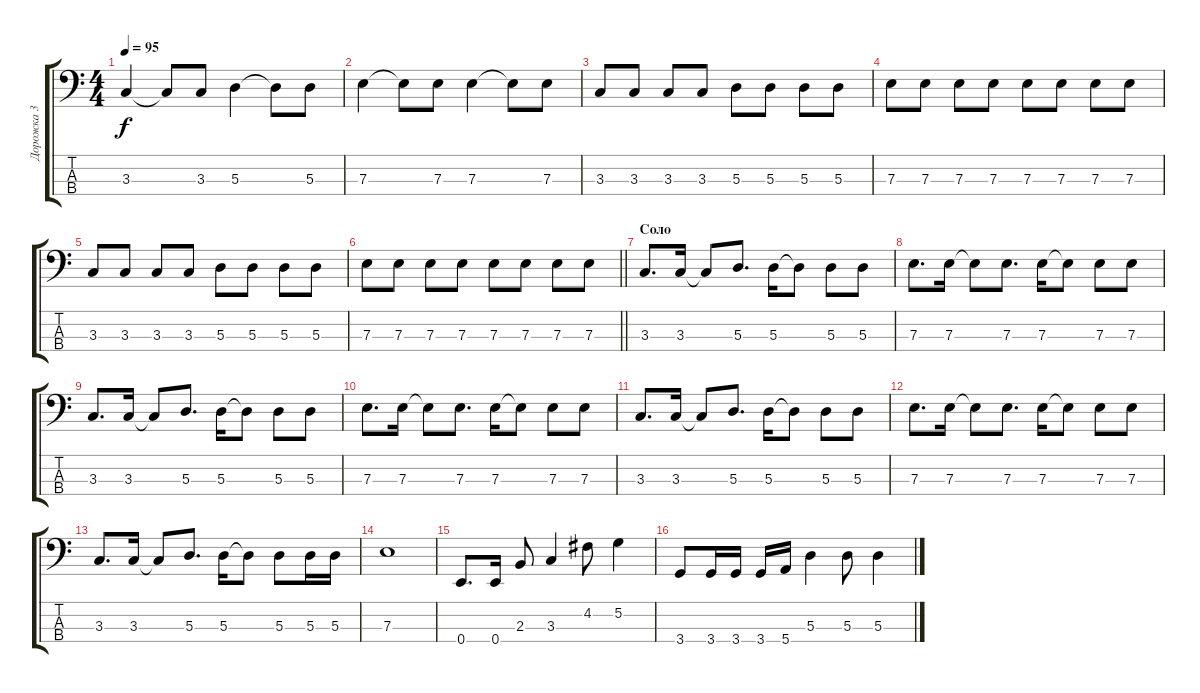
\track ("Дорожка 3" "Дорожка 3") {instrument electricbassfinger}
\staff {score tabs}
\tuning (G2 D2 A1 E1) {hide}
\ts (4 4)
\tempo 95
\clef f4
\ks c
3.3.4{dy f} 3.3{t}.8 3.3.8 5.3.4 5.3{t}.8 5.3.8 |
7.3.4 7.3{t}.8 7.3.8 7.3.4 7.3{t}.8 7.3.8 |
3.3.8 3.3.8 3.3.8 3.3.8 5.3.8 5.3.8 5.3.8 5.3.8 |
7.3.8 7.3.8 7.3.8 7.3.8 7.3.8 7.3.8 7.3.8 7.3.8 |
3.3.8 3.3.8 3.3.8 3.3.8 5.3.8 5.3.8 5.3.8 5.3.8 |
\barLineRight lightlight
7.3.8 7.3.8 7.3.8 7.3.8 7.3.8 7.3.8 7.3.8 7.3.8 |
\section ("" "Соло")
3.3.8{d} 3.3.16 3.3{t}.8 5.3.8{d} 5.3.16 5.3{t}.8 5.3.8 5.3.8 |
7.3.8{d} 7.3.16 7.3{t}.8 7.3.8{d} 7.3.16 7.3{t}.8 7.3.8 7.3.8 |
3.3.8{d} 3.3.16 3.3{t}.8 5.3.8{d} 5.3.16 5.3{t}.8 5.3.8 5.3.8 |
7.3.8{d} 7.3.16 7.3{t}.8 7.3.8{d} 7.3.16 7.3{t}.8 7.3.8 7.3.8 |
3.3.8{d} 3.3.16 3.3{t}.8 5.3.8{d} 5.3.16 5.3{t}.8 5.3.8 5.3.8 |
7.3.8{d} 7.3.16 7.3{t}.8 7.3.8{d} 7.3.16 7.3{t}.8 7.3.8 7.3.8 |
3.3.8{d} 3.3.16 3.3{t}.8 5.3.8{d} 5.3.16 5.3{t}.8 5.3.8 5.3.16 5.3.16 |
7.3.1 |
0.4.8{d} 0.4.16 2.3.8 3.3.4 4.2.8 5.2.4 |
3.4.8 3.4.16 3.4.16 3.4.16 5.4.16 5.3.4 5.3.8 5.3.4
